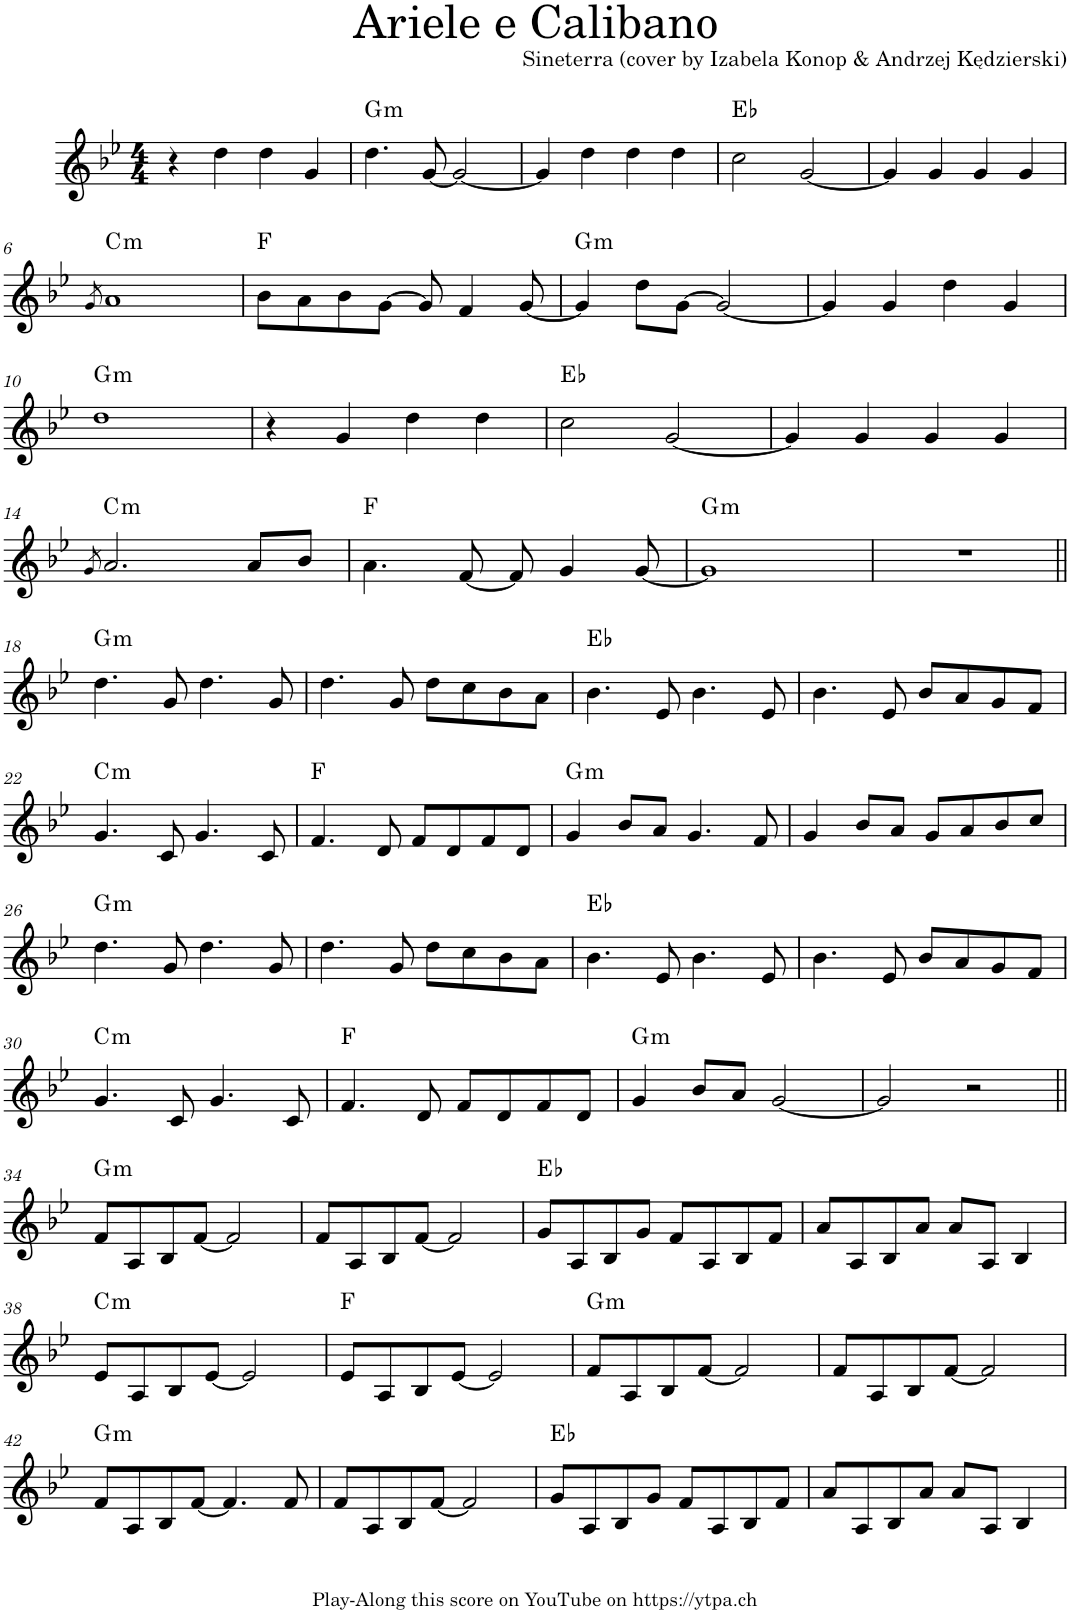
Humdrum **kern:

**kern	**harte
*part1	*part1
*staff1	*
*I"Piano	*
*I'Pno.	*
*clefG2	*
*k[b-e-]	*
*M4/4	*
=1	=1
4r	.
4dd\	.
4dd\	.
4g/	.
=2	=2
!	!LO:H:kt=m
4.dd\	G:min
[8g/	.
2g/_	.
=3	=3
4g/]	.
4dd\	.
4dd\	.
4dd\	.
=4	=4
2cc\	Eb:maj
[2g/	.
=5	=5
4g/]	.
4g/	.
4g/	.
4g/	.
!!LO:LB:g=z
=6	=6
8qg/	.
!	!LO:H:kt=m
1a	C:min
=7	=7
8b-\L	F:maj
8a\	.
8b-\	.
[8g\J	.
8g/]	.
4f/	.
[8g/	.
=8	=8
!	!LO:H:kt=m
4g/]	G:min
8dd\L	.
[8g\J	.
2g/_	.
=9	=9
4g/]	.
4g/	.
4dd\	.
4g/	.
!!LO:LB:g=z
=10	=10
!	!LO:H:kt=m
1dd	G:min
=11	=11
4r	.
4g/	.
4dd\	.
4dd\	.
=12	=12
2cc\	Eb:maj
[2g/	.
=13	=13
4g/]	.
4g/	.
4g/	.
4g/	.
!!LO:LB:g=z
=14	=14
8qg/	.
!	!LO:H:kt=m
2.a/	C:min
8a/L	.
8b-/J	.
=15	=15
4.a\	F:maj
[8f/	.
8f/]	.
4g/	.
[8g/	.
=16	=16
!	!LO:H:kt=m
1g]	G:min
=17	=17
1r	.
!!LO:LB:g=z
=18||	=18||
!	!LO:H:kt=m
4.dd\	G:min
8g/	.
4.dd\	.
8g/	.
=19	=19
4.dd\	.
8g/	.
8dd\L	.
8cc\	.
8b-\	.
8a\J	.
=20	=20
4.b-\	Eb:maj
8e-/	.
4.b-\	.
8e-/	.
=21	=21
4.b-\	.
8e-/	.
8b-/L	.
8a/	.
8g/	.
8f/J	.
!!LO:LB:g=z
=22	=22
!	!LO:H:kt=m
4.g/	C:min
8c/	.
4.g/	.
8c/	.
=23	=23
4.f/	F:maj
8d/	.
8f/L	.
8d/	.
8f/	.
8d/J	.
=24	=24
!	!LO:H:kt=m
4g/	G:min
8b-/L	.
8a/J	.
4.g/	.
8f/	.
=25	=25
4g/	.
8b-/L	.
8a/J	.
8g/L	.
8a/	.
8b-/	.
8cc/J	.
!!LO:LB:g=z
=26	=26
!	!LO:H:kt=m
4.dd\	G:min
8g/	.
4.dd\	.
8g/	.
=27	=27
4.dd\	.
8g/	.
8dd\L	.
8cc\	.
8b-\	.
8a\J	.
=28	=28
4.b-\	Eb:maj
8e-/	.
4.b-\	.
8e-/	.
=29	=29
4.b-\	.
8e-/	.
8b-/L	.
8a/	.
8g/	.
8f/J	.
!!LO:LB:g=z
=30	=30
!	!LO:H:kt=m
4.g/	C:min
8c/	.
4.g/	.
8c/	.
=31	=31
4.f/	F:maj
8d/	.
8f/L	.
8d/	.
8f/	.
8d/J	.
=32	=32
!	!LO:H:kt=m
4g/	G:min
8b-/L	.
8a/J	.
[2g/	.
=33	=33
2g/]	.
2r	.
!!LO:LB:g=z
=34||	=34||
!	!LO:H:kt=m
8f/L	G:min
8A/	.
8B-/	.
[8f/J	.
2f/]	.
=35	=35
8f/L	.
8A/	.
8B-/	.
[8f/J	.
2f/]	.
=36	=36
8g/L	Eb:maj
8A/	.
8B-/	.
8g/J	.
8f/L	.
8A/	.
8B-/	.
8f/J	.
=37	=37
8a/L	.
8A/	.
8B-/	.
8a/J	.
8a/L	.
8A/J	.
4B-/	.
!!LO:LB:g=z
=38	=38
!	!LO:H:kt=m
8e-/L	C:min
8A/	.
8B-/	.
[8e-/J	.
2e-/]	.
=39	=39
8e-/L	F:maj
8A/	.
8B-/	.
[8e-/J	.
2e-/]	.
=40	=40
!	!LO:H:kt=m
8f/L	G:min
8A/	.
8B-/	.
[8f/J	.
2f/]	.
=41	=41
8f/L	.
8A/	.
8B-/	.
[8f/J	.
2f/]	.
!!LO:LB:g=z
=42	=42
!	!LO:H:kt=m
8f/L	G:min
8A/	.
8B-/	.
[8f/J	.
4.f/]	.
8f/	.
=43	=43
8f/L	.
8A/	.
8B-/	.
[8f/J	.
2f/]	.
=44	=44
8g/L	Eb:maj
8A/	.
8B-/	.
8g/J	.
8f/L	.
8A/	.
8B-/	.
8f/J	.
=45	=45
8a/L	.
8A/	.
8B-/	.
8a/J	.
8a/L	.
8A/J	.
4B-/	.
=	=
*-	*-
